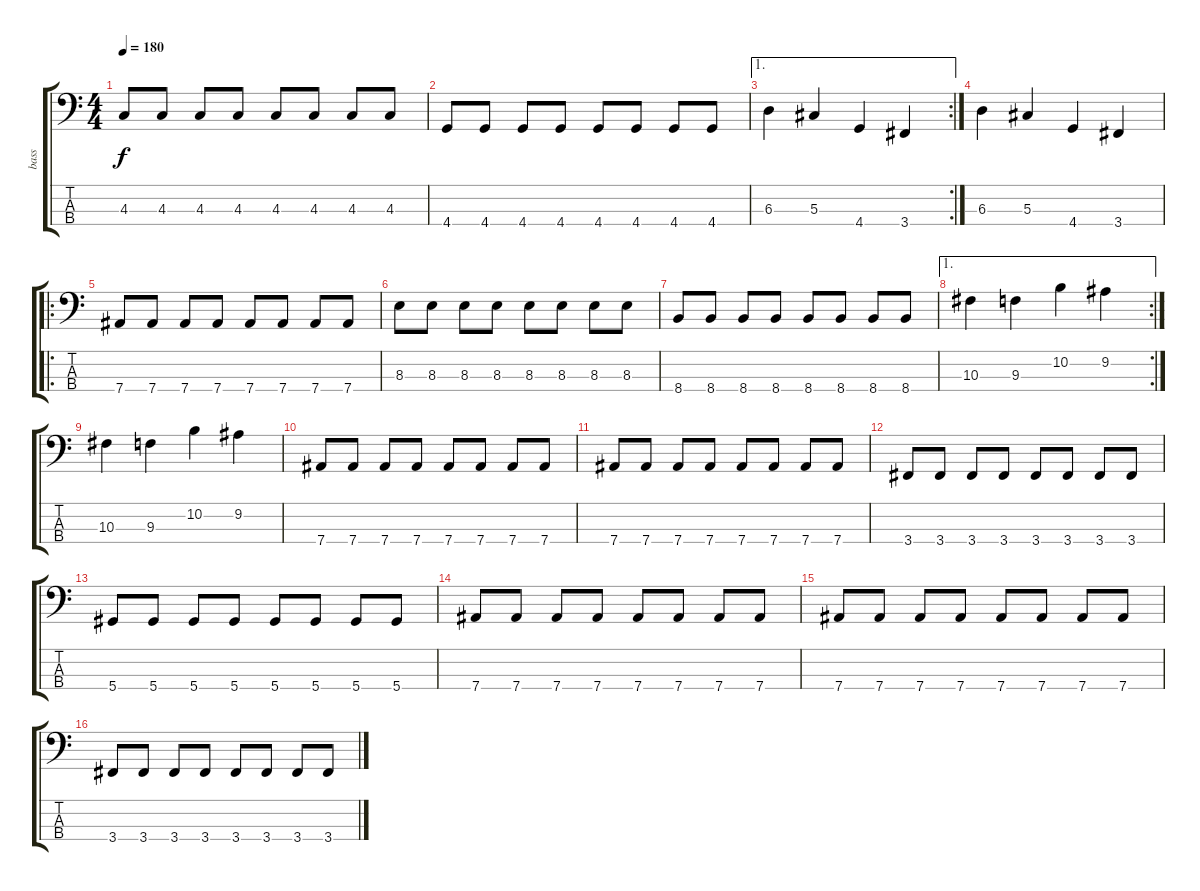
\track ("bass" "bass") {instrument electricbasspick}
\staff {score tabs}
\tuning (Gb2 Db2 Ab1 Eb1) {hide}
\ts (4 4)
\tempo 180
\clef f4
\ks c
4.3.8{dy f} 4.3.8 4.3.8 4.3.8 4.3.8 4.3.8 4.3.8 4.3.8 |
4.4.8 4.4.8 4.4.8 4.4.8 4.4.8 4.4.8 4.4.8 4.4.8 |
\ae 1
\rc 2
6.3.4 5.3.4 4.4.4 3.4.4 |
6.3.4 5.3.4 4.4.4 3.4.4 |
\ro
7.4.8 7.4.8 7.4.8 7.4.8 7.4.8 7.4.8 7.4.8 7.4.8 |
8.3.8 8.3.8 8.3.8 8.3.8 8.3.8 8.3.8 8.3.8 8.3.8 |
8.4.8 8.4.8 8.4.8 8.4.8 8.4.8 8.4.8 8.4.8 8.4.8 |
\ae 1
\rc 2
10.3.4 9.3.4 10.2.4 9.2.4 |
10.3.4 9.3.4 10.2.4 9.2.4 |
7.4.8 7.4.8 7.4.8 7.4.8 7.4.8 7.4.8 7.4.8 7.4.8 |
7.4.8 7.4.8 7.4.8 7.4.8 7.4.8 7.4.8 7.4.8 7.4.8 |
3.4.8 3.4.8 3.4.8 3.4.8 3.4.8 3.4.8 3.4.8 3.4.8 |
5.4.8 5.4.8 5.4.8 5.4.8 5.4.8 5.4.8 5.4.8 5.4.8 |
7.4.8 7.4.8 7.4.8 7.4.8 7.4.8 7.4.8 7.4.8 7.4.8 |
7.4.8 7.4.8 7.4.8 7.4.8 7.4.8 7.4.8 7.4.8 7.4.8 |
3.4.8 3.4.8 3.4.8 3.4.8 3.4.8 3.4.8 3.4.8 3.4.8
